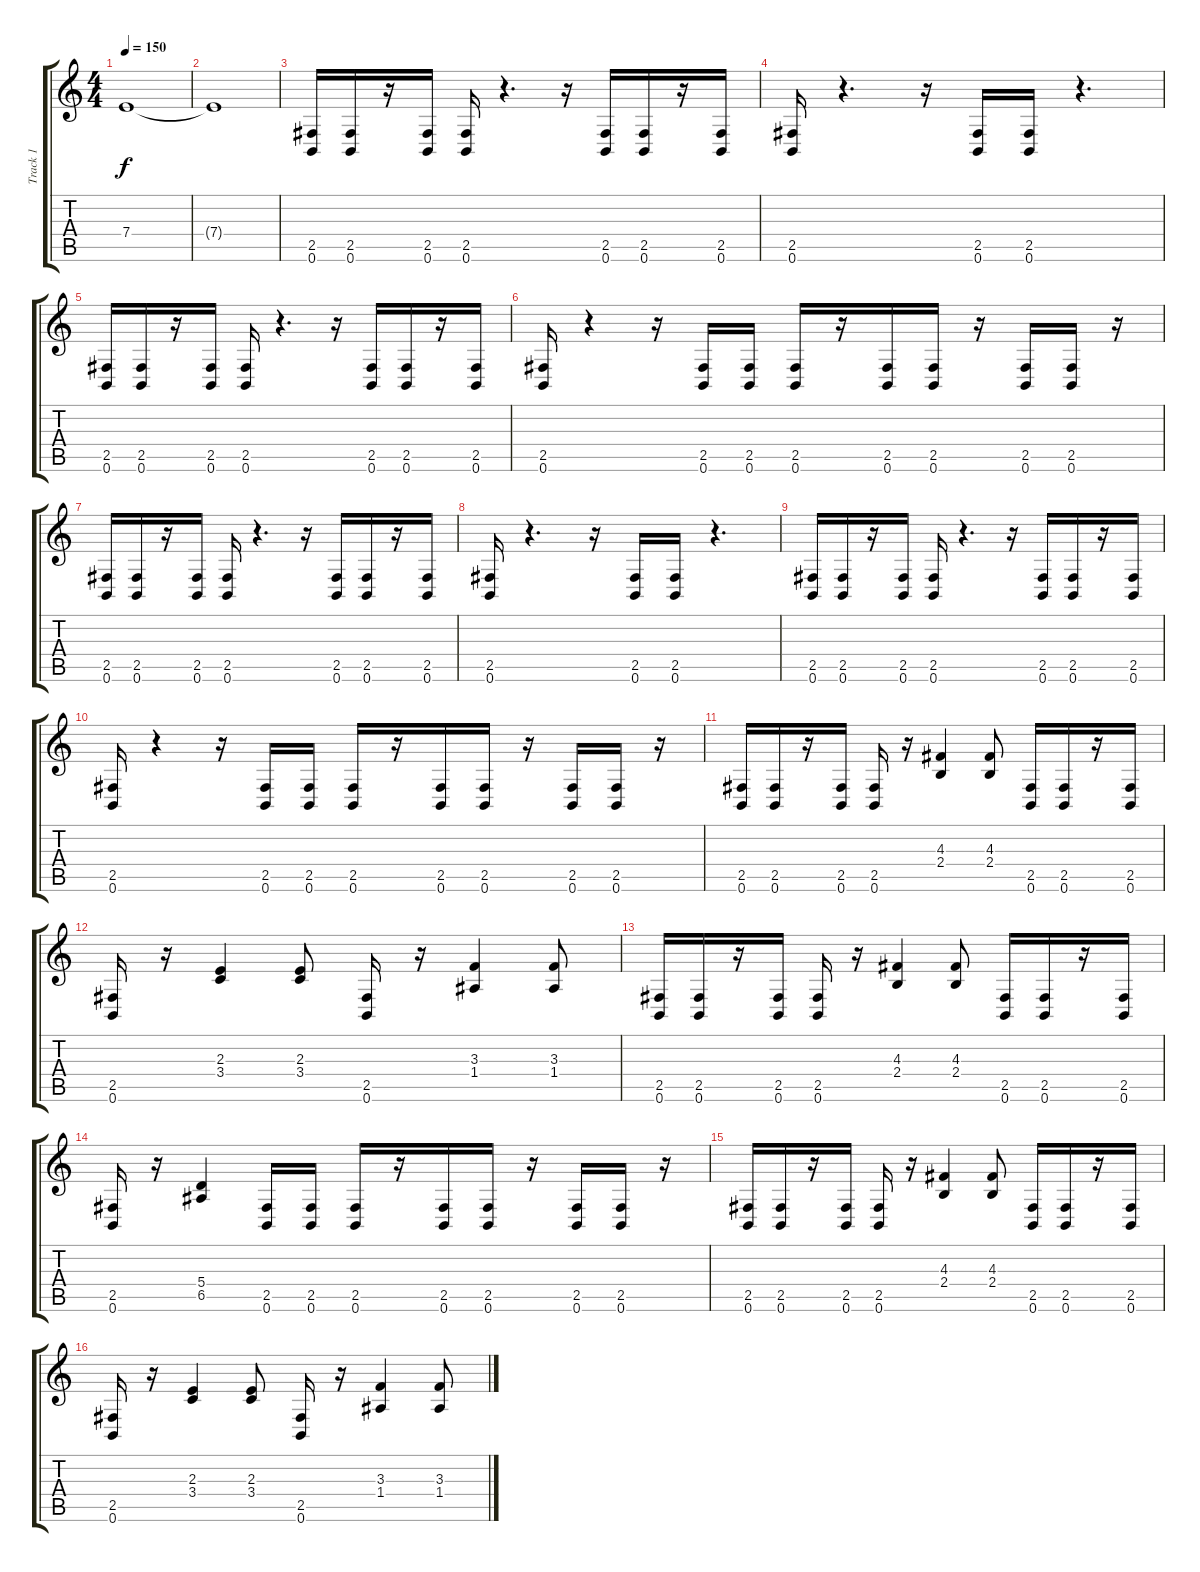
\track ("Track 1" "Track 1") {instrument distortionguitar}
\staff {score tabs}
\tuning (B3 G3 D3 A2 E2 B1) {hide}
\ts (4 4)
\tempo 150
\clef g2
\ks c
7.4{t}.1{dy f} |
7.4{t}.1 |
(2.5 0.6).16 (2.5 0.6).16 r.16 (2.5 0.6).16 (2.5 0.6).16 r.4{d} r.16 (2.5 0.6).16 (2.5 0.6).16 r.16 (2.5 0.6).16 |
(2.5 0.6).16 r.4{d} r.16 (2.5 0.6).16 (2.5 0.6).16 r.4{d} |
(2.5 0.6).16 (2.5 0.6).16 r.16 (2.5 0.6).16 (2.5 0.6).16 r.4{d} r.16 (2.5 0.6).16 (2.5 0.6).16 r.16 (2.5 0.6).16 |
(2.5 0.6).16 r.4 r.16 (2.5 0.6).16 (2.5 0.6).16 (2.5 0.6).16 r.16 (2.5 0.6).16 (2.5 0.6).16 r.16 (2.5 0.6).16 (2.5 0.6).16 r.16 |
(2.5 0.6).16 (2.5 0.6).16 r.16 (2.5 0.6).16 (2.5 0.6).16 r.4{d} r.16 (2.5 0.6).16 (2.5 0.6).16 r.16 (2.5 0.6).16 |
(2.5 0.6).16 r.4{d} r.16 (2.5 0.6).16 (2.5 0.6).16 r.4{d} |
(2.5 0.6).16 (2.5 0.6).16 r.16 (2.5 0.6).16 (2.5 0.6).16 r.4{d} r.16 (2.5 0.6).16 (2.5 0.6).16 r.16 (2.5 0.6).16 |
(2.5 0.6).16 r.4 r.16 (2.5 0.6).16 (2.5 0.6).16 (2.5 0.6).16 r.16 (2.5 0.6).16 (2.5 0.6).16 r.16 (2.5 0.6).16 (2.5 0.6).16 r.16 |
(2.5 0.6).16 (2.5 0.6).16 r.16 (2.5 0.6).16 (2.5 0.6).16 r.16 (4.3 2.4).4 (4.3 2.4).8 (2.5 0.6).16 (2.5 0.6).16 r.16 (2.5 0.6).16 |
(2.5 0.6).16 r.16 (2.3 3.4).4 (2.3 3.4).8 (2.5 0.6).16 r.16 (3.3 1.4).4 (3.3 1.4).8 |
(2.5 0.6).16 (2.5 0.6).16 r.16 (2.5 0.6).16 (2.5 0.6).16 r.16 (4.3 2.4).4 (4.3 2.4).8 (2.5 0.6).16 (2.5 0.6).16 r.16 (2.5 0.6).16 |
(2.5 0.6).16 r.16 (5.4 6.5).4 (2.5 0.6).16 (2.5 0.6).16 (2.5 0.6).16 r.16 (2.5 0.6).16 (2.5 0.6).16 r.16 (2.5 0.6).16 (2.5 0.6).16 r.16 |
(2.5 0.6).16 (2.5 0.6).16 r.16 (2.5 0.6).16 (2.5 0.6).16 r.16 (4.3 2.4).4 (4.3 2.4).8 (2.5 0.6).16 (2.5 0.6).16 r.16 (2.5 0.6).16 |
(2.5 0.6).16 r.16 (2.3 3.4).4 (2.3 3.4).8 (2.5 0.6).16 r.16 (3.3 1.4).4 (3.3 1.4).8
